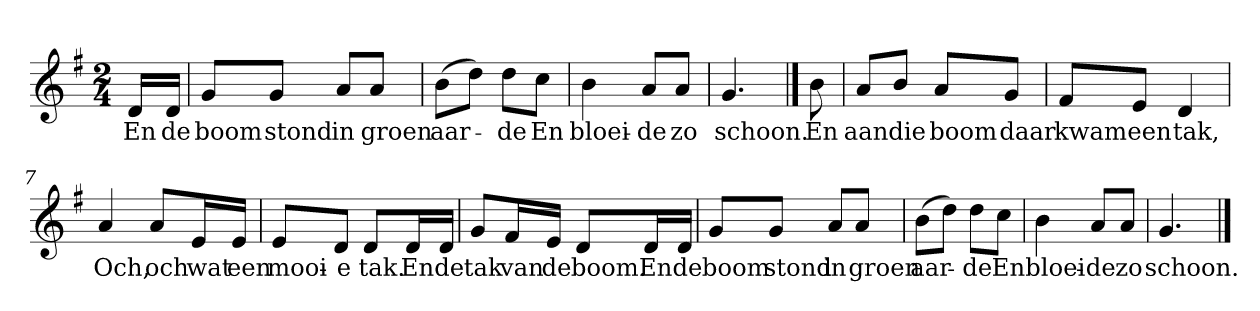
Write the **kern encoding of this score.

**kern	**text
*part1	*part1
*staff1	*staff1
*clefG2	*
*k[f#]	*
*G:	*
*M2/4	*
*MM120	*
=	=
16d/LL	En
16d/JJ	de
=1	=1
8g/L	boom
8g/J	stond
8a/L	in
8a/J	groen
=2	=2
(8b\L	aar-
8dd\J)	.
8dd\L	-de
8cc\J	En
=3	=3
4b	bloei-
8a/L	-de
8a/J	zo
=4	=4
4.g	schoon.
==	==
8b	En
=5	=5
8a/L	aan
8b/J	die
8a/L	boom
8g/J	daar
=6	=6
8f#/L	kwam
8e/J	een
4d	tak,
=7	=7
4a	Och,
8a/L	och
16e/L	wat
16e/JJ	een
=8	=8
8e/L	mooi-
8d/J	-e
8d/L	tak.
16d/L	En
16d/JJ	de
=9	=9
8g/L	tak
16f#/L	van
16e/JJ	de
8d/L	boom.
16d/L	En
16d/JJ	de
=10	=10
8g/L	boom
8g/J	stond
8a/L	in
8a/J	groen
=11	=11
(8b\L	aar-
8dd\J)	.
8dd\L	-de
8cc\J	En
=12	=12
4b	bloei-
8a/L	-de
8a/J	zo
=13	=13
4.g	schoon.
==	==
*-	*-
